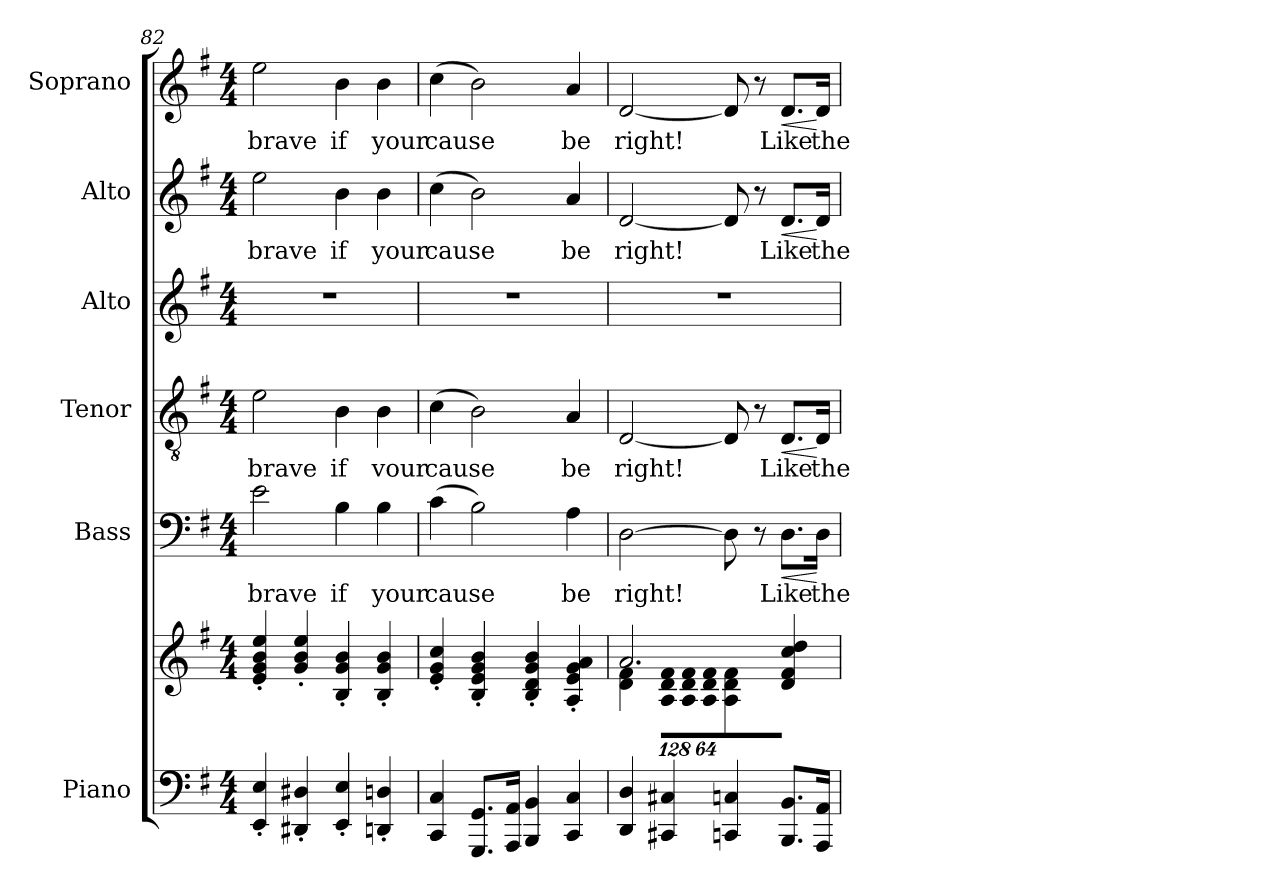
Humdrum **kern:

**kern	**kern	**kern	**text	**dynam	**kern	**text	**dynam	**kern	**kern	**text	**dynam	**kern	**text	**dynam
*part6	*part6	*part5	*part5	*part5	*part4	*part4	*part4	*part3	*part2	*part2	*part2	*part1	*part1	*part1
*staff7	*staff6	*staff5	*staff5	*staff5	*staff4	*staff4	*staff4	*staff3	*staff2	*staff2	*staff2	*staff1	*staff1	*staff1
*I"Piano	*	*I"Bass	*	*	*I"Tenor	*	*	*I"Alto	*I"Alto	*	*	*I"Soprano	*	*
*I'Pno.	*	*I'B.	*	*	*I'T.	*	*	*I'A.	*I'A.	*	*	*I'S.	*	*
*clefF4	*clefG2	*clefF4	*	*	*clefGv2	*	*	*clefG2	*clefG2	*	*	*clefG2	*	*
*	*	*	*	*	*ITrd7c12	*	*	*	*	*	*	*	*	*
*k[f#]	*k[f#]	*k[f#]	*	*	*k[f#]	*	*	*k[f#]	*k[f#]	*	*	*k[f#]	*	*
*G:	*G:	*G:	*	*	*G:	*	*	*G:	*G:	*	*	*G:	*	*
*M4/4	*M4/4	*M4/4	*	*	*M4/4	*	*	*M4/4	*M4/4	*	*	*M4/4	*	*
=82	=82	=82	=82	=82	=82	=82	=82	=82	=82	=82	=82	=82	=82	=82
!	!	!	!LO:LY:b:color=#000000	!	!	!	!	!	!	!	!	!	!	!
!	!	!	!	!	!	!LO:LY:b:color=#000000	!	!	!	!	!	!	!	!
!	!	!	!	!	!	!	!	!	!	!LO:LY:b:color=#000000	!	!	!	!
!	!	!	!	!	!	!	!	!	!	!	!	!	!LO:LY:b:color=#000000	!
4EEi/' 4Ei'	4ei/' 4gi' 4bi' 4eei'	2ei\	brave	.	2Ei\	brave	.	1r	2eei\	brave	.	2eei\	brave	.
4DD#Xi/' 4D#Xi'	4gi/' 4bi' 4eei'	.	.	.	.	.	.	.	.	.	.	.	.	.
!	!	!	!LO:LY:b:color=#000000	!	!	!	!	!	!	!	!	!	!	!
!	!	!	!	!	!	!LO:LY:b:color=#000000	!	!	!	!	!	!	!	!
!	!	!	!	!	!	!	!	!	!	!LO:LY:b:color=#000000	!	!	!	!
!	!	!	!	!	!	!	!	!	!	!	!	!	!LO:LY:b:color=#000000	!
4EEi/' 4Ei'	4Bi/' 4gi' 4bi'	4Bi\	if	.	4BBi\	if	.	.	4bi\	if	.	4bi\	if	.
!	!	!	!LO:LY:b:color=#000000	!	!	!	!	!	!	!	!	!	!	!
!	!	!	!	!	!	!LO:LY:b:color=#000000	!	!	!	!	!	!	!	!
!	!	!	!	!	!	!	!	!	!	!LO:LY:b:color=#000000	!	!	!	!
!	!	!	!	!	!	!	!	!	!	!	!	!	!LO:LY:b:color=#000000	!
4DDni/' 4Dni'	4Bi/' 4gi' 4bi'	4Bi\	your	.	4BBi\	vour	.	.	4bi\	your	.	4bi\	your	.
=83	=83	=83	=83	=83	=83	=83	=83	=83	=83	=83	=83	=83	=83	=83
!	!	!	!LO:LY:b:color=#000000	!	!	!	!	!	!	!	!	!	!	!
!	!	!	!	!	!	!LO:LY:b:color=#000000	!	!	!	!	!	!	!	!
!	!	!	!	!	!	!	!	!	!	!LO:LY:b:color=#000000	!	!	!	!
!	!	!	!	!	!	!	!	!	!	!	!	!	!LO:LY:b:color=#000000	!
4CCi/ 4Ci	4ei/' 4gi' 4cci'	(4ci\	cause	.	(4Ci\	cause	.	1r	(4cci\	cause	.	(4cci\	cause	.
8.GGGi/ 8.GGiL	4Bi/' 4ei' 4gi' 4bi'	2Bi\)	.	.	2BBi\)	.	.	.	2bi\)	.	.	2bi\)	.	.
16AAAi/ 16AAiJk	.	.	.	.	.	.	.	.	.	.	.	.	.	.
4BBBi/ 4BBi	4Bi/' 4di' 4gi' 4bi'	.	.	.	.	.	.	.	.	.	.	.	.	.
!	!	!	!LO:LY:b:color=#000000	!	!	!	!	!	!	!	!	!	!	!
!	!	!	!	!	!	!LO:LY:b:color=#000000	!	!	!	!	!	!	!	!
!	!	!	!	!	!	!	!	!	!	!LO:LY:b:color=#000000	!	!	!	!
!	!	!	!	!	!	!	!	!	!	!	!	!	!LO:LY:b:color=#000000	!
4CCi/ 4Ci	4Ai/' 4ei' 4gi' 4ai'	4Ai\	be	.	4AAi/	be	.	.	4ai/	be	.	4ai/	be	.
=84	=84	=84	=84	=84	=84	=84	=84	=84	=84	=84	=84	=84	=84	=84
*	*^	*	*	*	*	*	*	*	*	*	*	*	*	*
!	!	!	!	!LO:LY:b:color=#000000	!	!	!	!	!	!	!	!	!	!	!
!	!	!	!	!	!	!	!LO:LY:b:color=#000000	!	!	!	!	!	!	!	!
!	!	!	!	!	!	!	!	!	!	!	!LO:LY:b:color=#000000	!	!	!	!
!	!	!	!	!	!	!	!	!	!	!	!	!	!	!LO:LY:b:color=#000000	!
4DDi/ 4Di	2.ai/	4di\ 4f#i	[>2Di\	right!	.	[<2DDi/	right!	.	1r	[<2di/	right!	.	[<2di/	right!	.
*	*	*Xbrackettup	*	*	*	*	*	*	*	*	*	*	*	*	*
!	!	!LO:N:vis=8	!	!	!	!	!	!	!	!	!	!	!	!	!
4CC#Xi/ 4C#Xi	.	1024%85Ai\ 1024%85di 1024%85f#iL	.	.	.	.	.	.	.	.	.	.	.	.	.
!	!	!LO:N:vis=8	!	!	!	!	!	!	!	!	!	!	!	!	!
.	.	1024%85Ai\ 1024%85di 1024%85f#i	.	.	.	.	.	.	.	.	.	.	.	.	.
!	!	!LO:N:vis=8	!	!	!	!	!	!	!	!	!	!	!	!	!
.	.	512%43Ai\ 512%43di 512%43f#iJ	.	.	.	.	.	.	.	.	.	.	.	.	.
4CCni/ 4Cni	.	4Ai\ 4di 4f#i	8Di\]	.	.	8DDi/]	.	.	.	8di/]	.	.	8di/]	.	.
.	.	.	8r	.	.	8r	.	.	.	8r	.	.	8r	.	.
!	!	!	!	!LO:LY:b:color=#000000	!LO:HP:b	!	!	!	!	!	!	!	!	!	!
!	!	!	!	!	!	!	!LO:LY:b:color=#000000	!LO:HP:b	!	!	!	!	!	!	!
!	!	!	!	!	!	!	!	!	!	!	!LO:LY:b:color=#000000	!LO:HP:b	!	!	!
!	!	!	!	!	!	!	!	!	!	!	!	!	!	!LO:LY:b:color=#000000	!LO:HP:b
8.BBBi/ 8.BBiL	4di/ 4f#i 4cci 4ddi	4ryy	8.Di\L	Like	<	8.DDi/L	Like	<	.	8.di/L	Like	<	8.di/L	Like	<
!	!	!	!	!LO:LY:b:color=#000000	!	!	!	!	!	!	!	!	!	!	!
!	!	!	!	!	!	!	!LO:LY:b:color=#000000	!	!	!	!	!	!	!	!
!	!	!	!	!	!	!	!	!	!	!	!LO:LY:b:color=#000000	!	!	!	!
!	!	!	!	!	!	!	!	!	!	!	!	!	!	!LO:LY:b:color=#000000	!
16AAAi/ 16AAiJk	.	.	16Di\Jk	the	[	16DDi/Jk	the	[	.	16di/Jk	the	[	16di/Jk	the	[
*	*v	*v	*	*	*	*	*	*	*	*	*	*	*	*	*
=	=	=	=	=	=	=	=	=	=	=	=	=	=	=
*-	*-	*-	*-	*-	*-	*-	*-	*-	*-	*-	*-	*-	*-	*-
